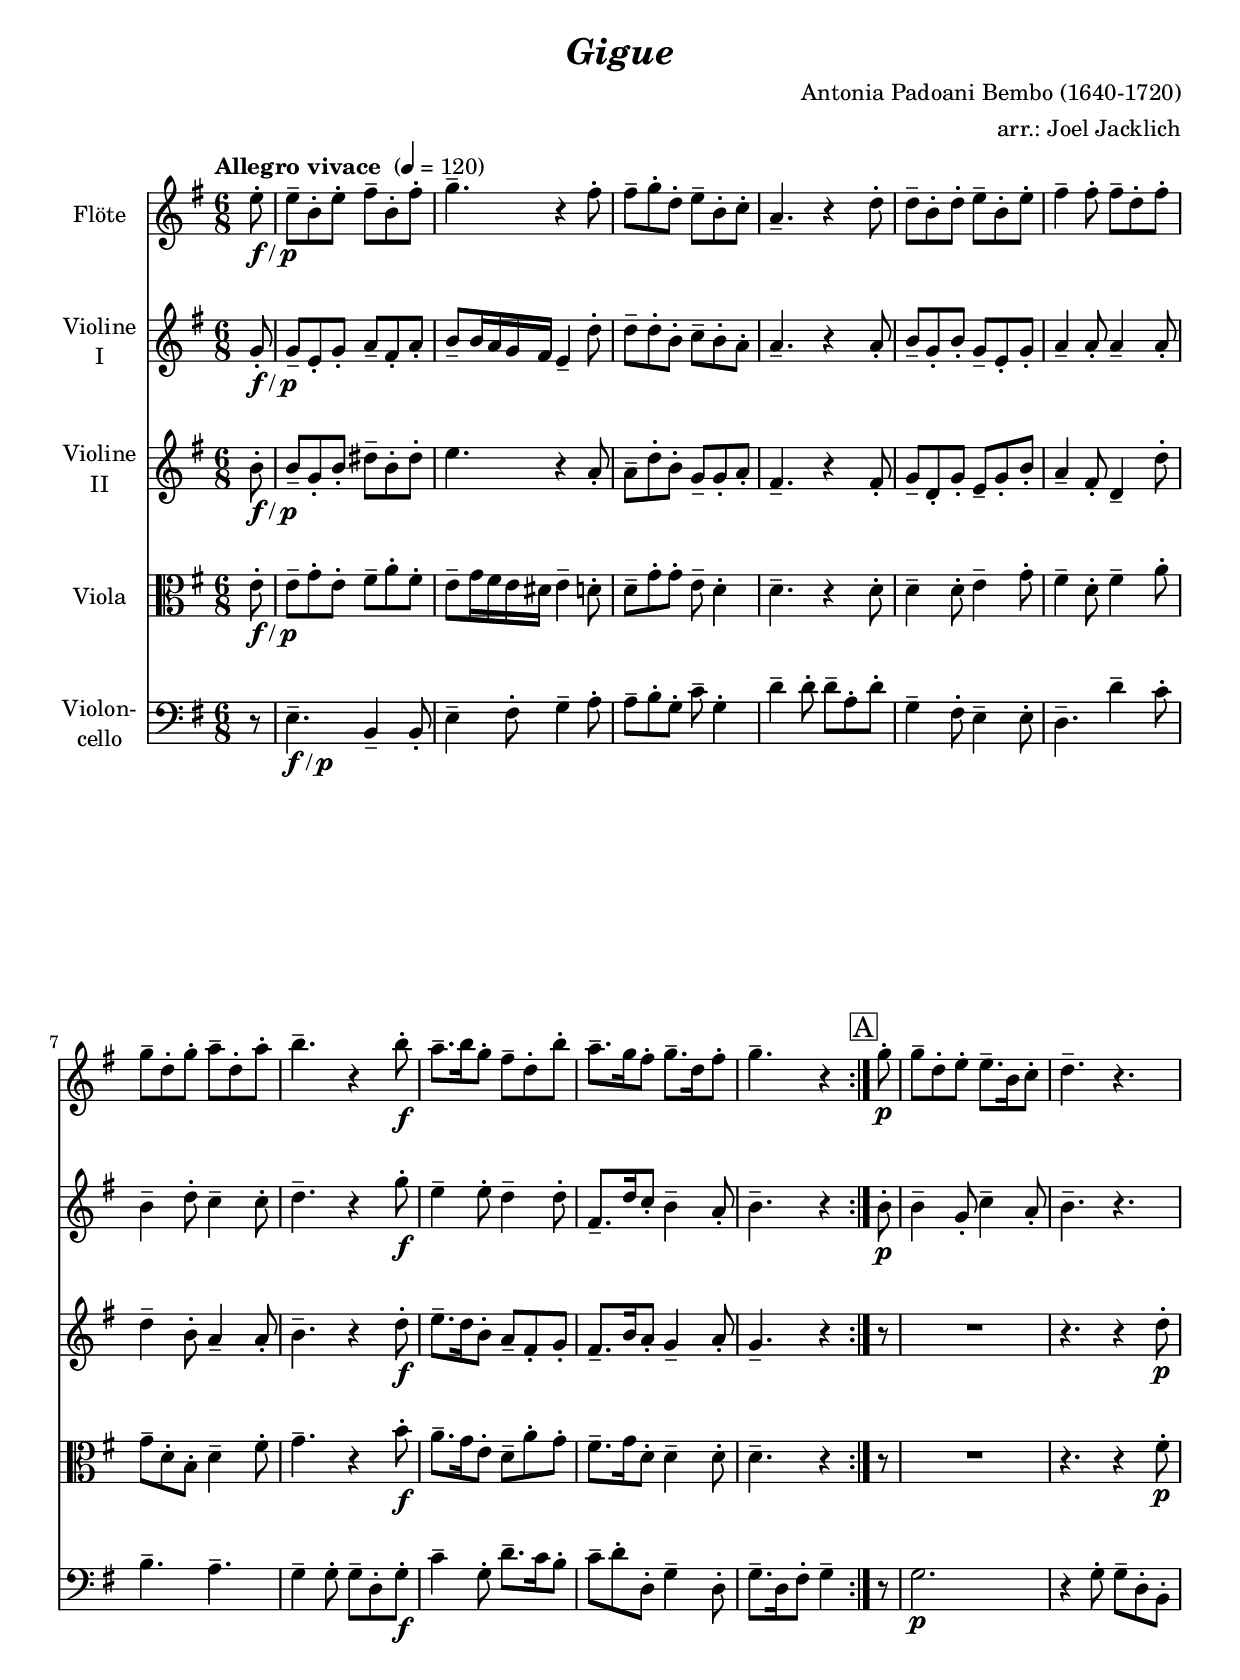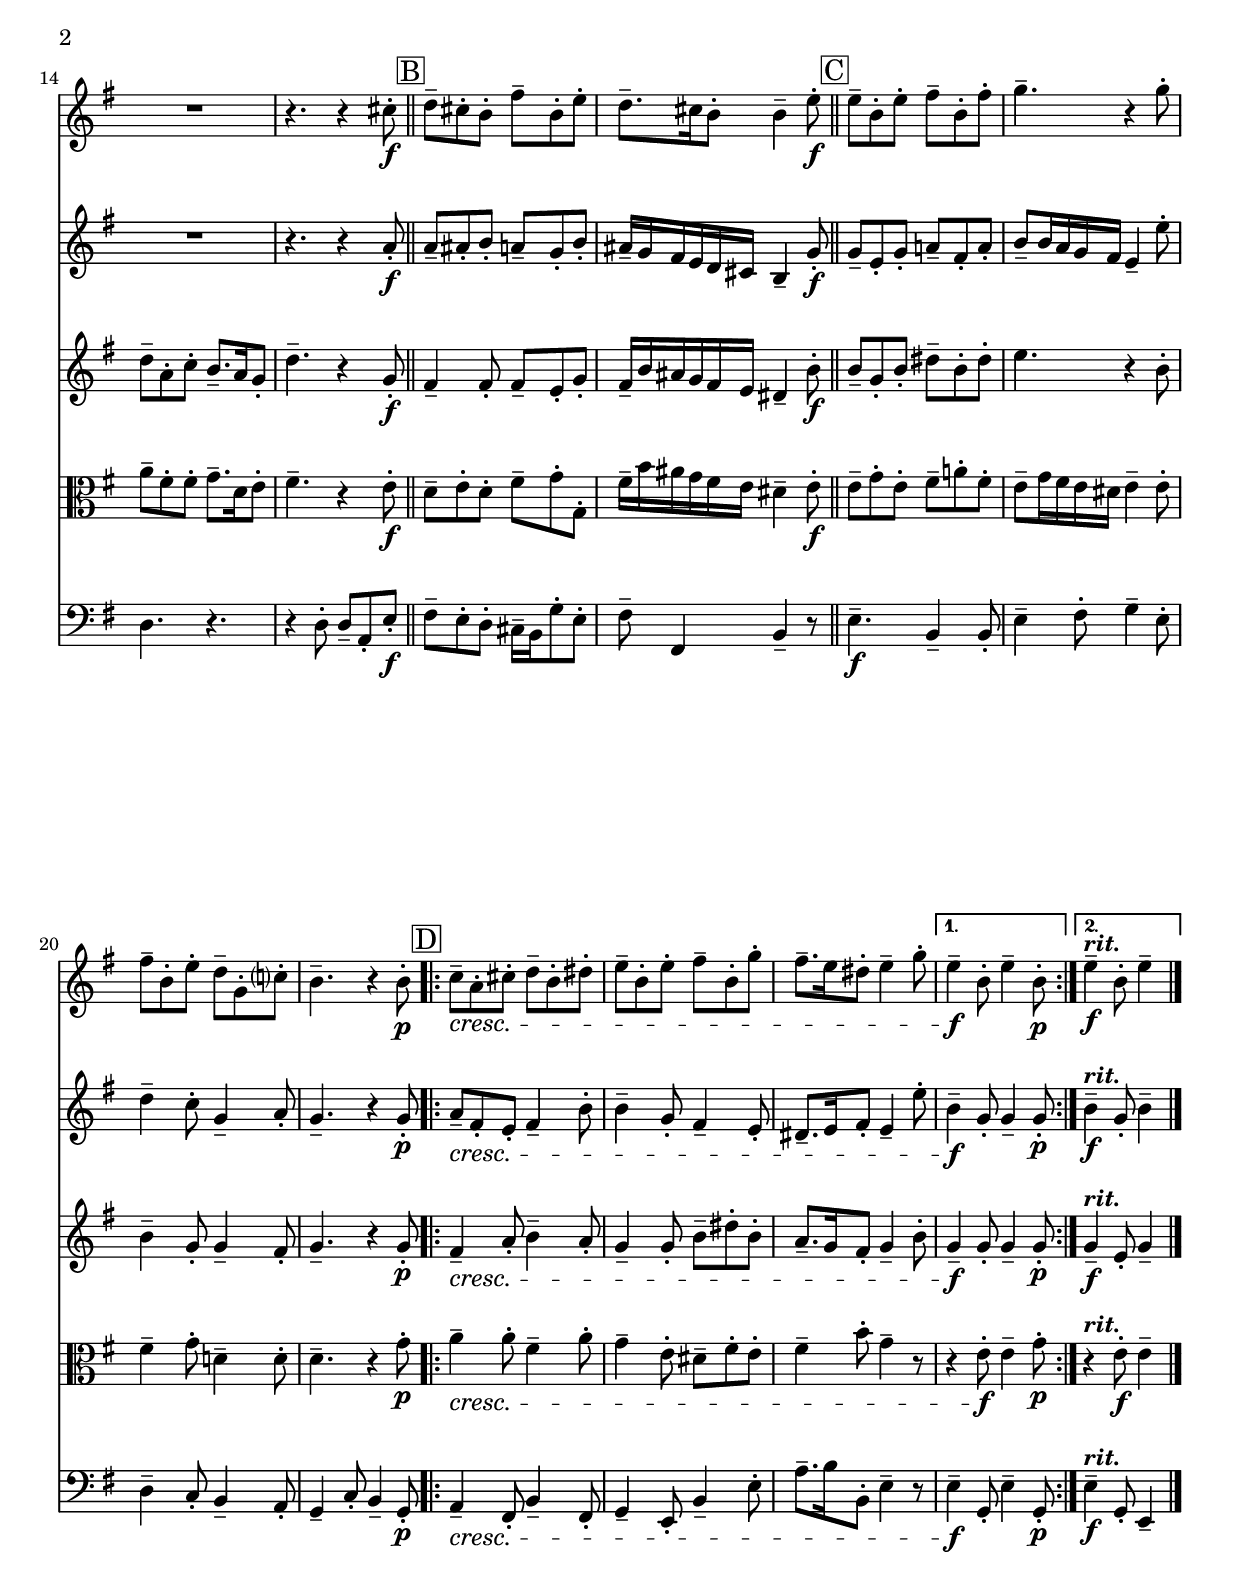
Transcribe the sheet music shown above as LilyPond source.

\version "2.16.2"
\include "deutsch.ly"

#(set-global-staff-size 19.75)

\header {
  title     = \markup \bold \italic "Gigue"
  composer  = "Antonia Padoani Bembo (1640-1720)"
  arranger  = "arr.: Joel Jacklich"
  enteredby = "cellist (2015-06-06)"
  % piece     = "()"
}

voiceconsts = {
  \key e \minor
  \time 6/8
  \tempo "Allegro vivace " 4=120
  \numericTimeSignature
  \compressFullBarRests
  \set tupletSpannerDuration = #(ly:make-moment 1 4)
  % Set default beaming for all staves
%  \set Timing.beamExceptions = #'()
%  \set Timing.baseMoment     = #(ly:make-moment 1 4)
%  \set Timing.beatStructure  = #'(1 1 1)
}

mifl= "trumpet"
%mifl= "oboe"
mist = "string ensemble 1"
%miva = "pizzicato strings"
%miba = "bassoon"
miba = "drawbar organ"
%miba = "harpsichord"

boxa = \mark \markup \box "A"
boxb = { \bar "||" \mark \markup \box "B" }
boxc = { \bar "||" \mark \markup \box "C" }
boxd = \mark \markup \box "D"
fopi = \markup { \dynamic f "/" \dynamic p }
rita = \markup \bold \italic "rit."

va = \relative c'' {
  \voiceconsts
  \clef "treble"

  \partial 8
  \repeat volta 2 {
    e8-._\fopi
    e-- h-. e-. fis-- h,-. fis'-.
    g4.-- r4 fis8-.
    fis-- g-. d-. e-- h-. c-.
    a4.-- r4 d8-.
    d-- h-. d-. e-- h-. e-.

    fis4-- fis8-. fis-- d-. fis-.
    g-- d-. g-. a-- d,-. a'-.
    h4.-- r4 h8-.\f
    a8.-- h16 g8-. fis-- d8-. h'-.
    a8.-- g16 fis8-. g8.-- d16 fis8-.
    g4.-- r4
  } \boxa
  
  g8-.\p
  g-- d-. e-. e8.-- h16 c8-.
  d4.-- r
  R2.
  r4. r4 cis8-.\f \boxb
  d-- cis-. h-. fis'-- h,-. e-.

  d8.-- cis16 h8-. h4-- e8-.\f \boxc
  e-- h-. e-. fis-- h,-. fis'-.
  g4.-- r4 g8-.
  fis-- h,-. e-. d-- g,-. c?-.
  h4.-- r4 h8-.\p
  
  \repeat volta 2 { \boxd
    c--\cresc a-. cis-. d-- h-. dis-.
    e-- h-. e-. fis-- h,-. g'-.
    fis8.-- e16 dis8-. e4-- g8-.
  }
  \alternative {
    { e4--\f h8-. e4-- h8-.\p }
    { e4--\f^\rita h8-. e4-- }
  } \bar "|."
}

vb = \relative c'' {
  \voiceconsts
  \clef "treble"

  \partial 8
  \repeat volta 2 {
    g8-._\fopi
    g-- e-. g-. a-- fis-. a-.
    h-- h16 a g fis e4-- d'8-.
    d-- d-. h-. c-- h-. a-.
    a4.-- r4 a8-.
    h-- g-. h-. g-- e-. g-.

    a4-- a8-. a4-- a8-.
    h4-- d8-. c4-- c8-.
    d4.-- r4 g8-.\f
    e4-- e8-. d4-- d8-.
    fis,8.-- d'16 c8-. h4-- a8-.
    h4.-- r4
  } \boxa

  h8-.\p
  h4-- g8-. c4-- a8-.
  h4.-- r
  R2.
  r4. r4 a8-.\f \boxb
  a-- ais-. h-. a-- g-. h-.
  ais16-- g fis e d cis h4-- g'8-.\f \boxc

  g-- e-. g-. a!-- fis-. a-.
  h-- h16 a g fis e4-- e'8-.
  d4-- c8-. g4-- a8-.
  g4.-- r4 g8-.\p
  
  \repeat volta 2 { \boxd
    a--\cresc fis-. e-. fis4-- h8-.
    h4-- g8-. fis4-- e8-.
    dis8.-- e16 fis8-. e4-- e'8-.
  }
  \alternative {
    { h4--\f g8-. g4-- g8-.\p }
    { h4--\f^\rita g8-. h4-- }
  } \bar "|."
}

vc = \relative c'' {
  \voiceconsts
  \clef "treble"

  \partial 8
  \repeat volta 2 {
    h8-._\fopi
    h8-- g-. h-. dis-- h-. dis-.
    e4. r4 a,8-.
    a-- d-. h-. g-- g-. a-.
    fis4.-- r4 fis8-.
    g-- d-. g-. e-- g-. h-.

    a4-- fis8-. d4-- d'8-.
    d4-- h8-. a4-- a8-.
    h4.-- r4 d8-.\f
    e8.-- d16 h8-. a-- fis-. g-.
    fis8.-- h16 a8-. g4-- a8-.
    g4.-- r4
  } \boxa

  r8
  R2.
  r4. r4 d'8-.\p
  d-- a-. c-. h8.-- a16 g8-.
  d'4.-- r4 g,8-.\f \boxb
  fis4-- fis8-. fis-- e-. g-.

  fis16-- h ais g fis e dis4-- h'8-.\f \boxc
  h-- g-. h-. dis-- h-. dis-.
  e4. r4 h8-.
  h4-- g8-. g4-- fis8-.
  g4.-- r4 g8-.\p
  
  \repeat volta 2 { \boxd
    fis4--\cresc a8-. h4-- a8-.
    g4-- g8-. h-- dis-. h-.
    a8.-- g16 fis8-. g4-- h8-.
  }
  \alternative {
    { g4--\f g8-. g4-- g8-.\p }
    { g4--\f^\rita e8-. g4-- }
  } \bar "|."
}

vd = \relative c' {
  \voiceconsts
  \clef "alto"

  \partial 8
  \repeat volta 2 {
    e8-._\fopi
    e-- g-. e-. fis-- a-. fis-.
    e-- g16 fis e dis e4-- d8-.
    d-- g-. g-. e-- d4-.
    d4.-- r4 d8-.
    d4-- d8-. e4-- g8-.

    fis4-- d8-. fis4-- a8-.
    g-- d-. h-. d4-- fis8-.
    g4.-- r4 h8-.\f
    a8.-- g16 e8-. d-- a'-. g-.
    fis8.-- g16 d8-. d4-- d8-.
    d4.-- r4
  } \boxa

  r8
  R2.
  r4. r4 fis8-.\p
  a-- fis-. fis-. g8.-- d16 e8-.
  fis4.-- r4 e8-.\f \boxb
  d-- e-. d-. fis-- g-. g,-.

  fis'16-- h ais g fis e dis4-- e8-.\f \boxc
  e8-- g-. e-. fis-- a!-. fis-.
  e-- g16 fis e dis e4-- e8-.
  fis4-- g8-. d!4-- d8-.

  d4.-- r4 g8-.\p
  \repeat volta 2 { \boxd
    a4--\cresc a8-. fis4-- a8-.
    g4-- e8-. dis-- fis-. e-.
    fis4-- h8-. g4-- r8
  }
  \alternative {
    { r4 e8-.\f e4-- g8-.\p }
    { r4^\rita e8-.\f e4-- }
  } \bar "|."
}

ve = \relative c {
  \voiceconsts
  \clef "bass"

  \partial 8
  \repeat volta 2 {
    r8
    e4.--_\fopi h4-- h8-.
    e4-- fis8-. g4-- a8-.
    a-- h-. g-. c-- g4-.
    d'-- d8-. d-- a-. d-.
    g,4-- fis8-. e4-- e8-.

    d4.-- d'4-- c8-.
    h4.-- a--
    g4-- g8-. g-- d-. g-.\f
    c4-- g8-. d'8.-- c16 h8-.
    c-- d-. d,-. g4-- d8-.
    g8.-- d16 fis8-. g4--
  } \boxa

  r8
  g2.\p
  r4 g8-. g-- d-. h-.
  d4. r
  r4 d8-. d-- a-. e'-.\f \boxb
  fis-- e-. d-. cis16-- h g'8-. e-.

  fis-- fis,4 h-- r8 \boxc
  e4.--\f h4-- h8-.
  e4-- fis8-. g4-- e8-.
  d4-- c8-. h4-- a8-.
  g4-- c8-. h4-- g8-.\p
  
  \repeat volta 2 { \boxd
    a4--\cresc fis8-. h4-- fis8-.
    g4-- e8-. h'4-- e8-.
    a8.-- h16 h,8-. e4-- r8
  }
  \alternative {
    { e4--\f g,8-. e'4-- g,8-.\p }
    { e'4--\f^\rita g,8-. e4-- }
  } \bar "|."
}


music = <<
      \new Staff {
        \set Staff.midiInstrument = \mifl
        \set Staff.instrumentName = \markup \center-column { "Flöte" }
        \transpose e e { \va }
      }

      \new Staff {
        \set Staff.midiInstrument = \mist
        \set Staff.instrumentName = \markup \center-column { "Violine" "I" }
        \transpose e e { \vb }
      }

      \new Staff {
        \set Staff.midiInstrument = \mist
        \set Staff.instrumentName = \markup \center-column { "Violine" "II" }
        \transpose e e { \vc }
      }

      \new Staff {
        \set Staff.midiInstrument = \mist
        \set Staff.instrumentName = \markup \center-column { "Viola" }
        \transpose e e { \vd }
      }

      \new Staff {
        \set Staff.midiInstrument = \miba
        \set Staff.instrumentName = \markup \center-column { "Violon-" "cello" }
        \transpose e e { \ve }
      }
>>

\book {
  \score {
   \music
    \layout {}
  }

  \score {
    \unfoldRepeats \music

    \midi {
      \context {
        \Score
      }
    }
  }
}
